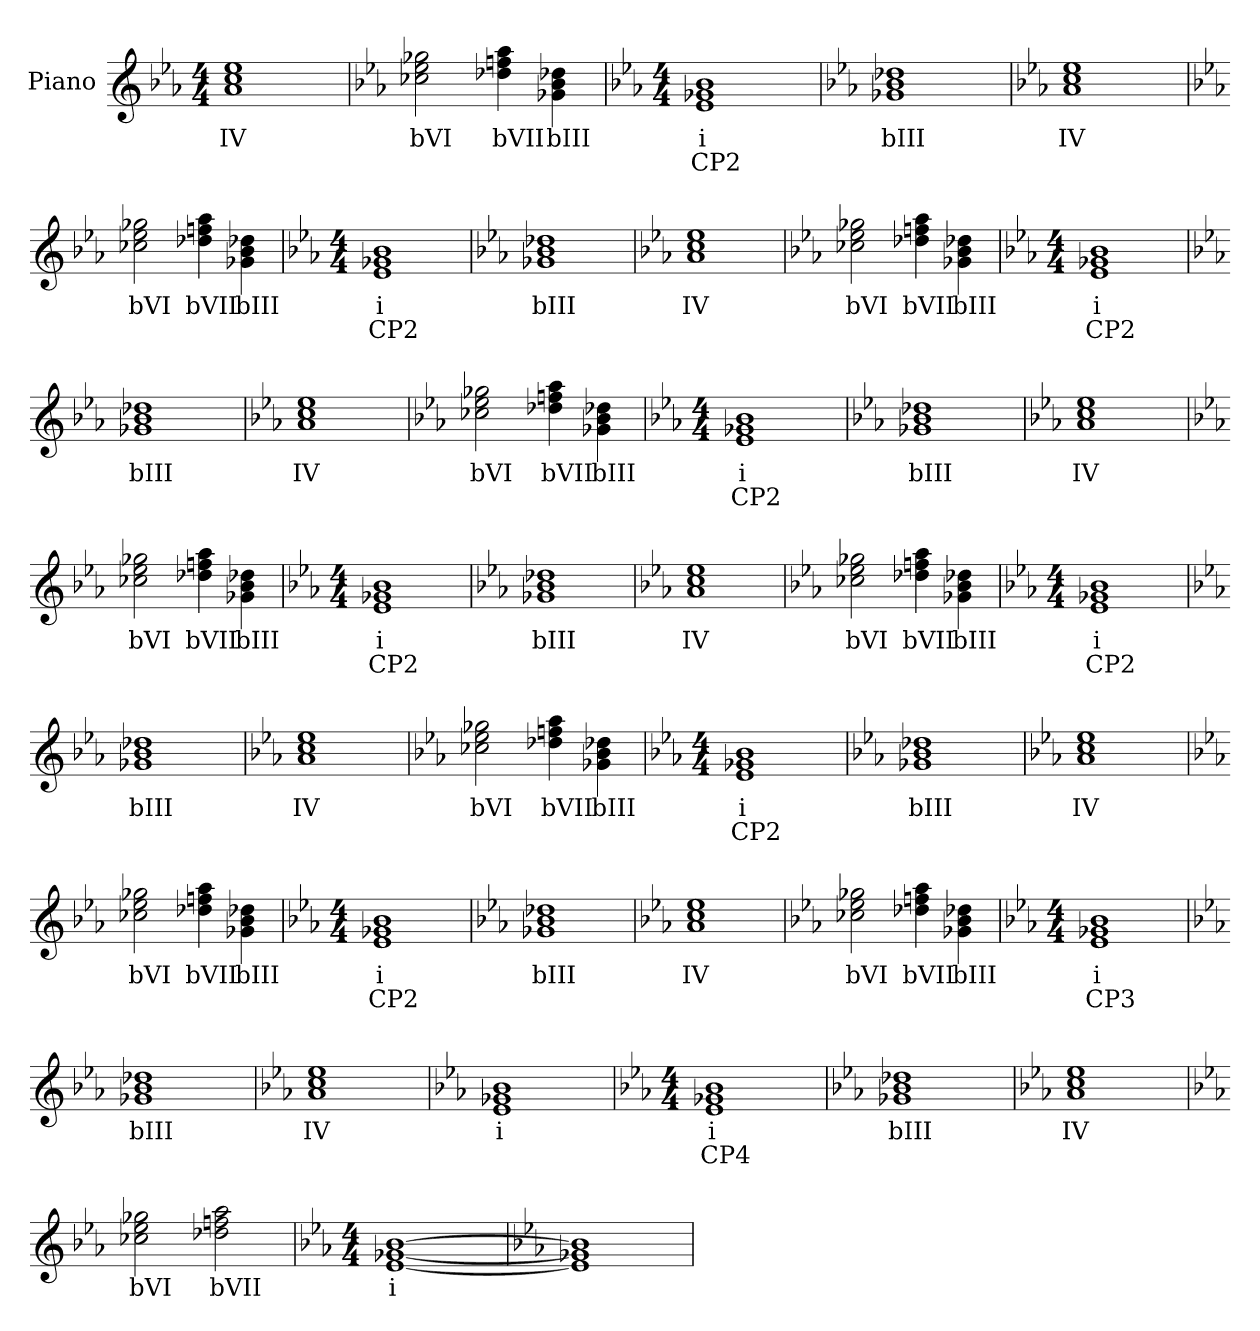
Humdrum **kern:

**kern	**text	**text
*part1	*part1	*part1
*staff1	*staff1	*staff1
*I"Piano	*	*
*I'Pno	*	*
*k[b-e-a-]	*	*
*E-:	*	*
*M4/4	*	*
=	=	=
1a- 1cc 1ee-	IV	.
=	=	=
*k[b-e-a-]	*	*
*E-:	*	*
2cc-X 2ee- 2gg-X	bVI	.
4dd-X 4ffn 4aa-	bVII	.
4g-X 4b- 4dd-X	bIII	.
=	=	=
*k[b-e-a-]	*	*
*E-:	*	*
*M4/4	*	*
1e- 1g-X 1b-	i	CP2
=	=	=
*k[b-e-a-]	*	*
*E-:	*	*
1g-X 1b- 1dd-X	bIII	.
=	=	=
*k[b-e-a-]	*	*
*E-:	*	*
1a- 1cc 1ee-	IV	.
=	=	=
*k[b-e-a-]	*	*
*E-:	*	*
2cc-X 2ee- 2gg-X	bVI	.
4dd-X 4ffn 4aa-	bVII	.
4g-X 4b- 4dd-X	bIII	.
=	=	=
*k[b-e-a-]	*	*
*E-:	*	*
*M4/4	*	*
1e- 1g-X 1b-	i	CP2
=	=	=
*k[b-e-a-]	*	*
*E-:	*	*
1g-X 1b- 1dd-X	bIII	.
=	=	=
*k[b-e-a-]	*	*
*E-:	*	*
1a- 1cc 1ee-	IV	.
=	=	=
*k[b-e-a-]	*	*
*E-:	*	*
2cc-X 2ee- 2gg-X	bVI	.
4dd-X 4ffn 4aa-	bVII	.
4g-X 4b- 4dd-X	bIII	.
=	=	=
*k[b-e-a-]	*	*
*E-:	*	*
*M4/4	*	*
1e- 1g-X 1b-	i	CP2
=	=	=
*k[b-e-a-]	*	*
*E-:	*	*
1g-X 1b- 1dd-X	bIII	.
=	=	=
*k[b-e-a-]	*	*
*E-:	*	*
1a- 1cc 1ee-	IV	.
=	=	=
*k[b-e-a-]	*	*
*E-:	*	*
2cc-X 2ee- 2gg-X	bVI	.
4dd-X 4ffn 4aa-	bVII	.
4g-X 4b- 4dd-X	bIII	.
=	=	=
*k[b-e-a-]	*	*
*E-:	*	*
*M4/4	*	*
1e- 1g-X 1b-	i	CP2
=	=	=
*k[b-e-a-]	*	*
*E-:	*	*
1g-X 1b- 1dd-X	bIII	.
=	=	=
*k[b-e-a-]	*	*
*E-:	*	*
1a- 1cc 1ee-	IV	.
=	=	=
*k[b-e-a-]	*	*
*E-:	*	*
2cc-X 2ee- 2gg-X	bVI	.
4dd-X 4ffn 4aa-	bVII	.
4g-X 4b- 4dd-X	bIII	.
=	=	=
*k[b-e-a-]	*	*
*E-:	*	*
*M4/4	*	*
1e- 1g-X 1b-	i	CP2
=	=	=
*k[b-e-a-]	*	*
*E-:	*	*
1g-X 1b- 1dd-X	bIII	.
=	=	=
*k[b-e-a-]	*	*
*E-:	*	*
1a- 1cc 1ee-	IV	.
=	=	=
*k[b-e-a-]	*	*
*E-:	*	*
2cc-X 2ee- 2gg-X	bVI	.
4dd-X 4ffn 4aa-	bVII	.
4g-X 4b- 4dd-X	bIII	.
=	=	=
*k[b-e-a-]	*	*
*E-:	*	*
*M4/4	*	*
1e- 1g-X 1b-	i	CP2
=	=	=
*k[b-e-a-]	*	*
*E-:	*	*
1g-X 1b- 1dd-X	bIII	.
=	=	=
*k[b-e-a-]	*	*
*E-:	*	*
1a- 1cc 1ee-	IV	.
=	=	=
*k[b-e-a-]	*	*
*E-:	*	*
2cc-X 2ee- 2gg-X	bVI	.
4dd-X 4ffn 4aa-	bVII	.
4g-X 4b- 4dd-X	bIII	.
=	=	=
*k[b-e-a-]	*	*
*E-:	*	*
*M4/4	*	*
1e- 1g-X 1b-	i	CP2
=	=	=
*k[b-e-a-]	*	*
*E-:	*	*
1g-X 1b- 1dd-X	bIII	.
=	=	=
*k[b-e-a-]	*	*
*E-:	*	*
1a- 1cc 1ee-	IV	.
=	=	=
*k[b-e-a-]	*	*
*E-:	*	*
2cc-X 2ee- 2gg-X	bVI	.
4dd-X 4ffn 4aa-	bVII	.
4g-X 4b- 4dd-X	bIII	.
=	=	=
*k[b-e-a-]	*	*
*E-:	*	*
*M4/4	*	*
1e- 1g-X 1b-	i	CP2
=	=	=
*k[b-e-a-]	*	*
*E-:	*	*
1g-X 1b- 1dd-X	bIII	.
=	=	=
*k[b-e-a-]	*	*
*E-:	*	*
1a- 1cc 1ee-	IV	.
=	=	=
*k[b-e-a-]	*	*
*E-:	*	*
2cc-X 2ee- 2gg-X	bVI	.
4dd-X 4ffn 4aa-	bVII	.
4g-X 4b- 4dd-X	bIII	.
=	=	=
*k[b-e-a-]	*	*
*E-:	*	*
*M4/4	*	*
1e- 1g-X 1b-	i	CP3
=	=	=
*k[b-e-a-]	*	*
*E-:	*	*
1g-X 1b- 1dd-X	bIII	.
=	=	=
*k[b-e-a-]	*	*
*E-:	*	*
1a- 1cc 1ee-	IV	.
=	=	=
*k[b-e-a-]	*	*
*E-:	*	*
1e- 1g-X 1b-	i	.
=	=	=
*k[b-e-a-]	*	*
*E-:	*	*
*M4/4	*	*
1e- 1g-X 1b-	i	CP4
=	=	=
*k[b-e-a-]	*	*
*E-:	*	*
1g-X 1b- 1dd-X	bIII	.
=	=	=
*k[b-e-a-]	*	*
*E-:	*	*
1a- 1cc 1ee-	IV	.
=	=	=
*k[b-e-a-]	*	*
*E-:	*	*
2cc-X 2ee- 2gg-X	bVI	.
2dd-X 2ffn 2aa-	bVII	.
=	=	=
*k[b-e-a-]	*	*
*E-:	*	*
*M4/4	*	*
[1e- [1g-X [1b-	i	.
=	=	=
*k[b-e-a-]	*	*
*E-:	*	*
1e-] 1g-X] 1b-]	.	.
=	=	=
*-	*-	*-
